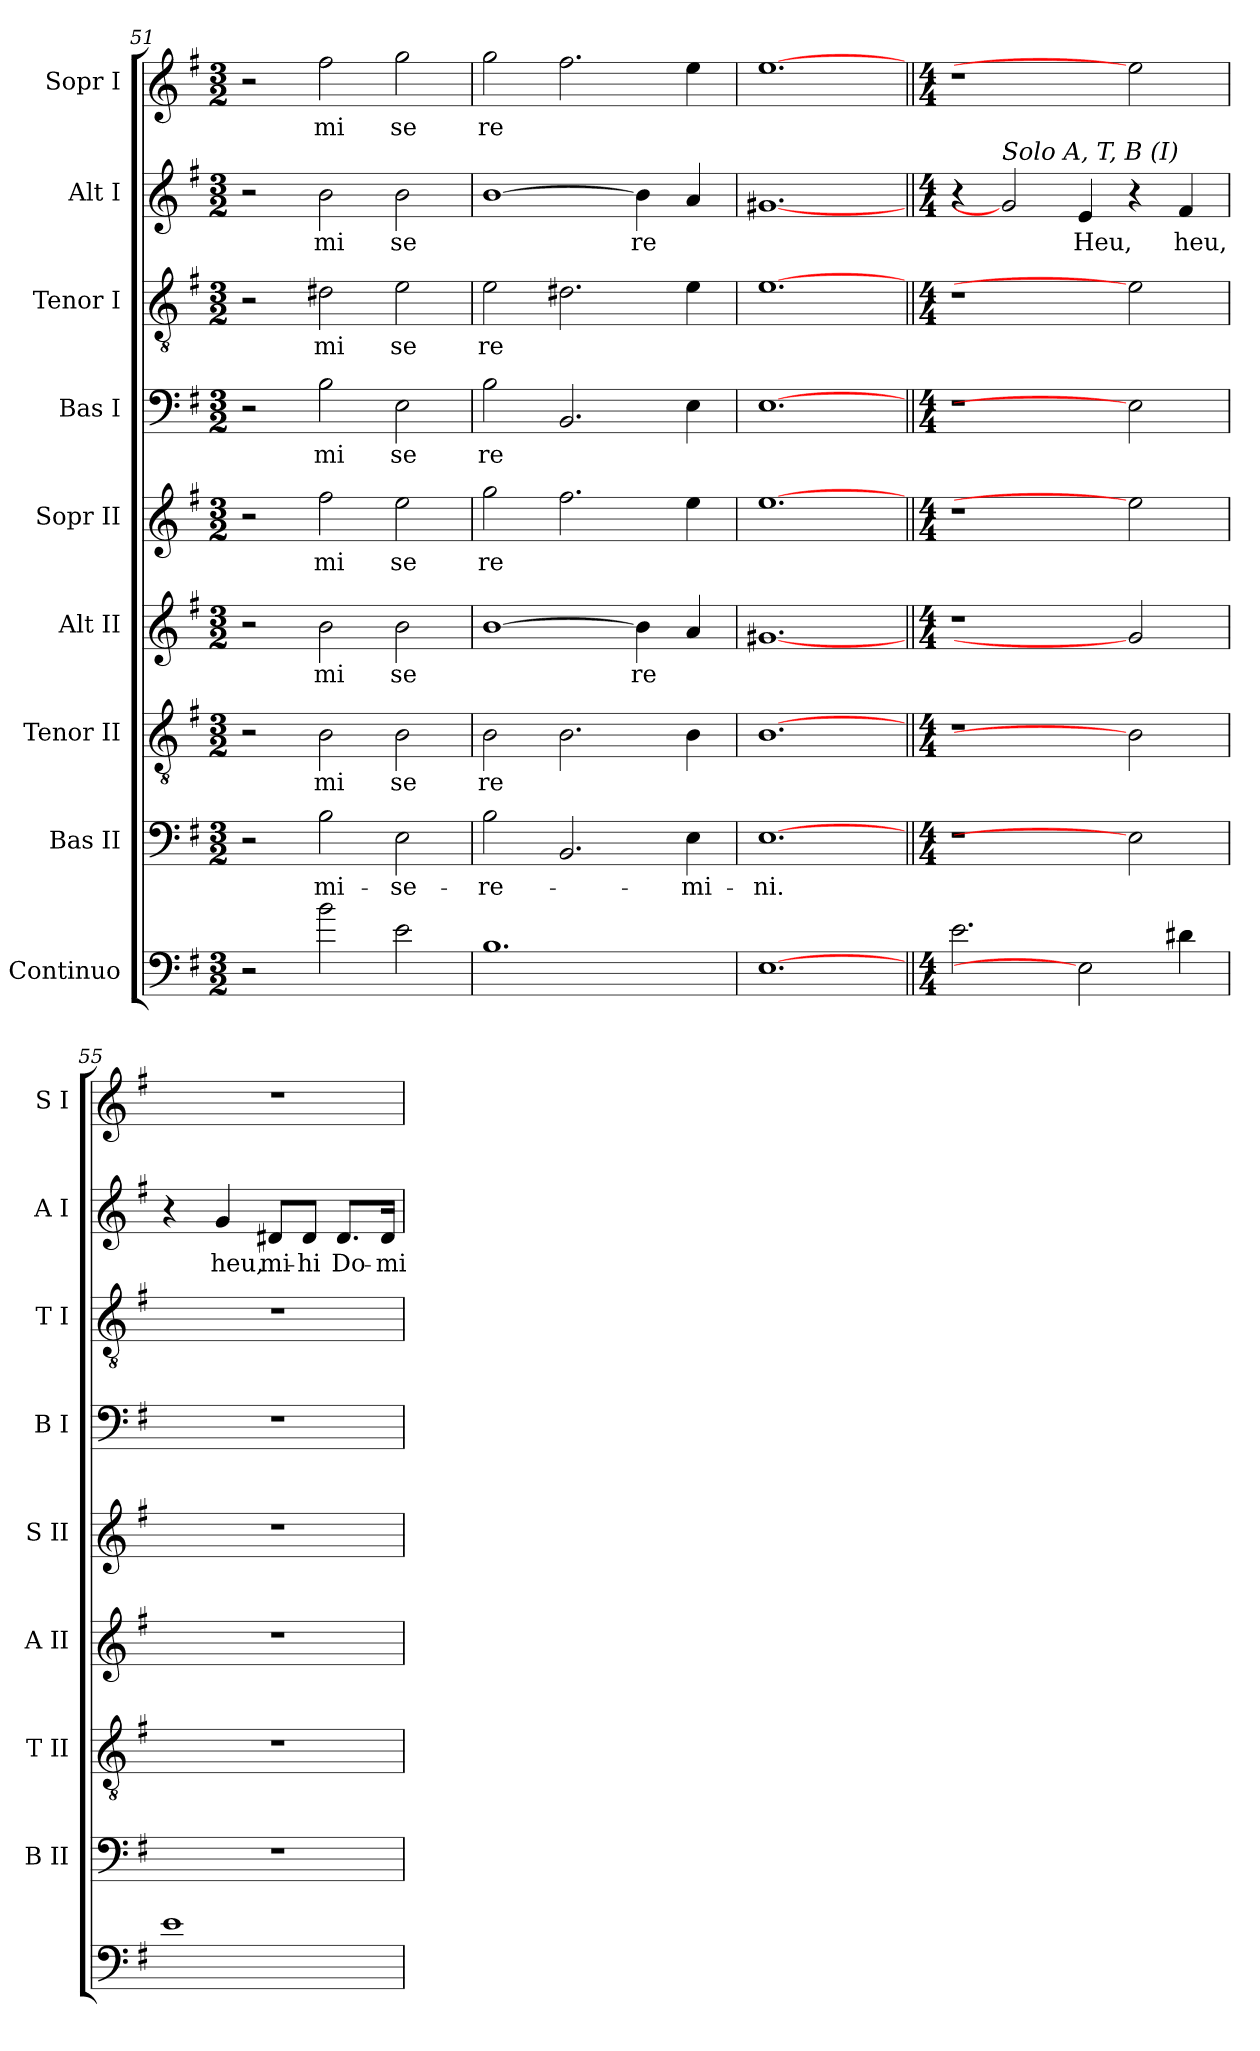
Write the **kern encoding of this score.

**kern	**kern	**text	**kern	**text	**kern	**text	**kern	**text	**kern	**text	**kern	**text	**kern	**text	**kern	**text
*part9	*part8	*part8	*part7	*part7	*part6	*part6	*part5	*part5	*part4	*part4	*part3	*part3	*part2	*part2	*part1	*part1
*staff9	*staff8	*staff8	*staff7	*staff7	*staff6	*staff6	*staff5	*staff5	*staff4	*staff4	*staff3	*staff3	*staff2	*staff2	*staff1	*staff1
*I"Continuo	*I"Bas II	*	*I"Tenor II	*	*I"Alt II	*	*I"Sopr II	*	*I"Bas I	*	*I"Tenor I	*	*I"Alt I	*	*I"Sopr I	*
*	*I'B II	*	*I'T II	*	*I'A II	*	*I'S II	*	*I'B I	*	*I'T I	*	*I'A I	*	*I'S I	*
*clefF4	*clefF4	*	*clefGv2	*	*clefG2	*	*clefG2	*	*clefF4	*	*clefGv2	*	*clefG2	*	*clefG2	*
*ITrd7c12	*	*	*	*	*	*	*	*	*	*	*	*	*	*	*	*
*k[f#]	*k[f#]	*	*k[f#]	*	*k[f#]	*	*k[f#]	*	*k[f#]	*	*k[f#]	*	*k[f#]	*	*k[f#]	*
*G:	*G:	*	*G:	*	*G:	*	*G:	*	*G:	*	*G:	*	*G:	*	*G:	*
*M3/2	*M3/2	*	*M3/2	*	*M3/2	*	*M3/2	*	*M3/2	*	*M3/2	*	*M3/2	*	*M3/2	*
=51	=51	=51	=51	=51	=51	=51	=51	=51	=51	=51	=51	=51	=51	=51	=51	=51
2r	2r	.	2r	.	2r	.	2r	.	2r	.	2r	.	2r	.	2r	.
!	!	!LO:LY:b	!	!LO:LY:b	!	!LO:LY:b	!	!LO:LY:b	!	!LO:LY:b	!	!LO:LY:b	!	!LO:LY:b	!	!LO:LY:b
2B\	2B\	mi-	2B\	mi	2b\	mi	2ff#\	mi	2B\	mi	2d#X\	mi	2b\	-mi	2ff#\	mi
!	!	!LO:LY:b	!	!LO:LY:b	!	!LO:LY:b	!	!LO:LY:b	!	!LO:LY:b	!	!LO:LY:b	!	!LO:LY:b	!	!LO:LY:b
2E\	2E\	-se-	2B\	se	2b\	se	2ee\	se	2E\	se	2e\	se	2b\	se	2gg\	se
=52	=52	=52	=52	=52	=52	=52	=52	=52	=52	=52	=52	=52	=52	=52	=52	=52
!	!	!LO:LY:b	!	!LO:LY:b	!	!	!	!LO:LY:b	!	!LO:LY:b	!	!LO:LY:b	!	!	!	!LO:LY:b
1.BB	2B\	-re-	2B\	re	[1b	.	2gg\	re	2B\	re	2e\	re	[1b	.	2gg\	re
.	2.BB/	.	2.B\	.	.	.	2.ff#\	.	2.BB/	.	2.d#X\	.	.	.	2.ff#\	.
!	!	!	!	!	!	!LO:LY:b	!	!	!	!	!	!	!	!LO:LY:b	!	!
.	.	.	.	.	4b\]	re	.	.	.	.	.	.	4b\]	re	.	.
!	!	!LO:LY:b	!	!	!	!	!	!	!	!	!	!	!	!	!	!
.	4E\	-mi-	4B\	.	4a/	.	4ee\	.	4E\	.	4e\	.	4a/	.	4ee\	.
=53	=53	=53	=53	=53	=53	=53	=53	=53	=53	=53	=53	=53	=53	=53	=53	=53
!	!	!LO:LY:b	!	!	!	!	!	!	!	!	!	!	!	!	!	!
[1.EE	[1.E	-ni.	[1.B	.	[1.g#X	.	[1.ee	.	[1.E	.	[1.e	.	[1.g#X	.	[1.ee	.
!!LO:LB:g=z
=54||	=54||	=54||	=54||	=54||	=54||	=54||	=54||	=54||	=54||	=54||	=54||	=54||	=54||	=54||	=54||	=54||
*M4/4	*M4/4	*	*M4/4	*	*M4/4	*	*M4/4	*	*M4/4	*	*M4/4	*	*M4/4	*	*M4/4	*
2.E\	1r	.	1r	.	1r	.	1r	.	1r	.	1r	.	4r	.	1r	.
!	!	!	!	!	!	!	!	!	!	!	!	!	!LO:TX:a:i:t=Solo A, T, B (I)	!	!	!
.	.	.	.	.	.	.	.	.	.	.	.	.	2g#]	.	.	.
!	!	!	!	!	!	!	!	!	!	!	!	!	!	!LO:LY:b	!	!
2EE]	.	.	.	.	.	.	.	.	.	.	.	.	4e/	Heu,	.	.
.	2E]	.	2B]	.	2g#]	.	2ee]	.	2E]	.	2e]	.	4r	.	2ee]	.
!	!	!	!	!	!	!	!	!	!	!	!	!	!	!LO:LY:b	!	!
4D#X\	.	.	.	.	.	.	.	.	.	.	.	.	4f#/	heu,	.	.
=55	=55	=55	=55	=55	=55	=55	=55	=55	=55	=55	=55	=55	=55	=55	=55	=55
1E	1r	.	1r	.	1r	.	1r	.	1r	.	1r	.	4r	.	1r	.
!	!	!	!	!	!	!	!	!	!	!	!	!	!	!LO:LY:b	!	!
.	.	.	.	.	.	.	.	.	.	.	.	.	4g/	heu,	.	.
!	!	!	!	!	!	!	!	!	!	!	!	!	!	!LO:LY:b	!	!
.	.	.	.	.	.	.	.	.	.	.	.	.	8d#X/L	mi-	.	.
!	!	!	!	!	!	!	!	!	!	!	!	!	!	!LO:LY:b	!	!
.	.	.	.	.	.	.	.	.	.	.	.	.	8d#/J	-hi	.	.
!	!	!	!	!	!	!	!	!	!	!	!	!	!	!LO:LY:b	!	!
.	.	.	.	.	.	.	.	.	.	.	.	.	8.d#/L	Do-	.	.
!	!	!	!	!	!	!	!	!	!	!	!	!	!	!LO:LY:b	!	!
.	.	.	.	.	.	.	.	.	.	.	.	.	16d#/Jk	-mi-	.	.
=	=	=	=	=	=	=	=	=	=	=	=	=	=	=	=	=
*-	*-	*-	*-	*-	*-	*-	*-	*-	*-	*-	*-	*-	*-	*-	*-	*-
